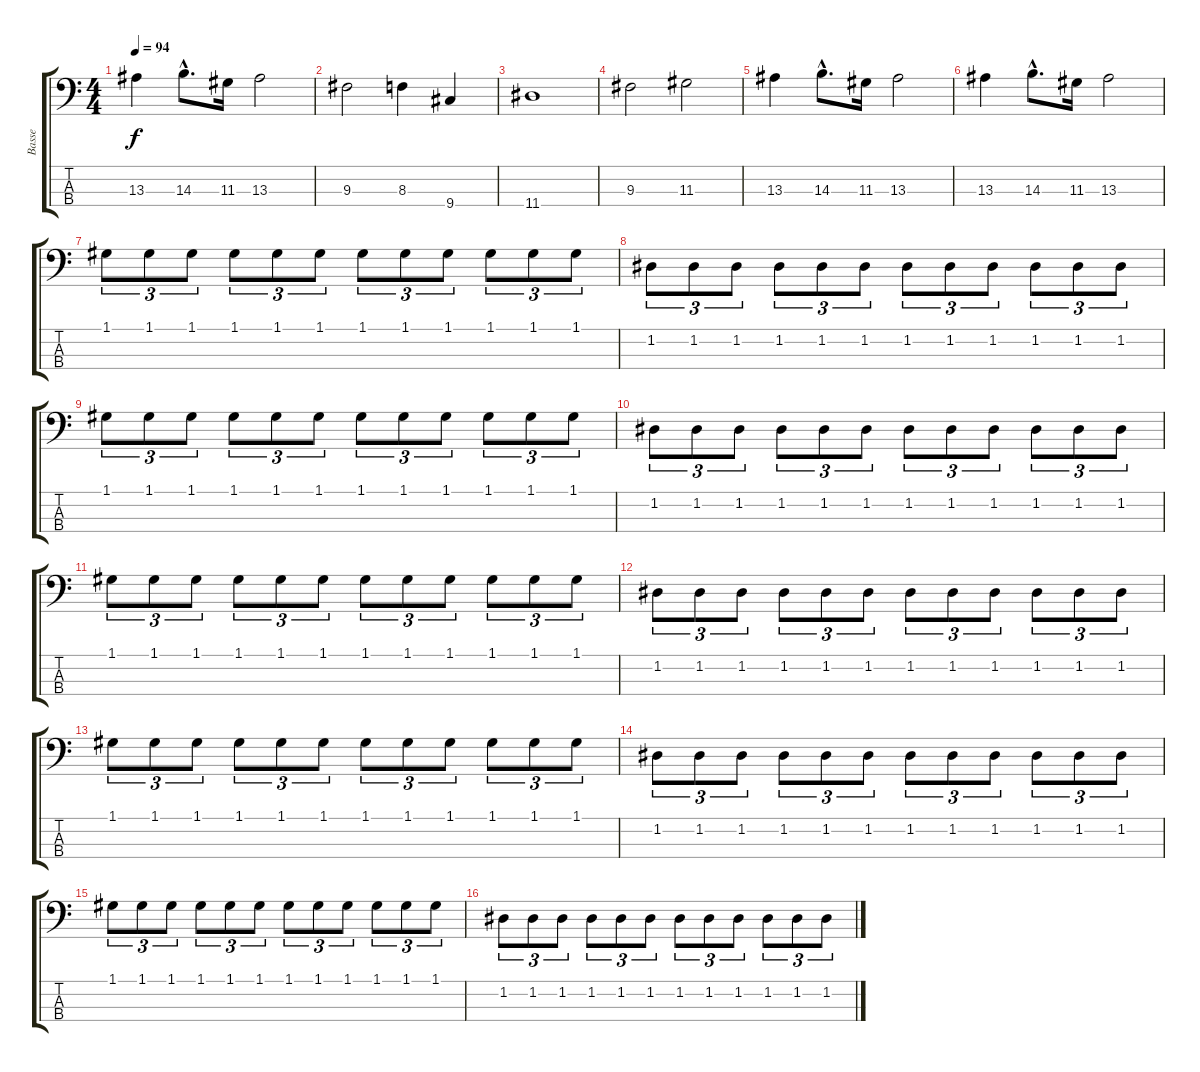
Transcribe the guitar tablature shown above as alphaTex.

\track ("Basse" "Basse") {instrument electricbassfinger}
\staff {score tabs}
\tuning (G2 D2 A1 E1) {hide}
\ts (4 4)
\tempo 94
\clef f4
\ks c
13.3.4{dy f} 14.3{hac}.8{d} 11.3.16 13.3.2 |
9.3.2 8.3.4 9.4.4 |
11.4.1 |
9.3.2 11.3.2 |
13.3.4 14.3{hac}.8{d} 11.3.16 13.3.2 |
13.3.4 14.3{hac}.8{d} 11.3.16 13.3.2 |
1.1.8{tu (3 2)} 1.1.8{tu (3 2)} 1.1.8{tu (3 2)} 1.1.8{tu (3 2)} 1.1.8{tu (3 2)} 1.1.8{tu (3 2)} 1.1.8{tu (3 2)} 1.1.8{tu (3 2)} 1.1.8{tu (3 2)} 1.1.8{tu (3 2)} 1.1.8{tu (3 2)} 1.1.8{tu (3 2)} |
1.2.8{tu (3 2)} 1.2.8{tu (3 2)} 1.2.8{tu (3 2)} 1.2.8{tu (3 2)} 1.2.8{tu (3 2)} 1.2.8{tu (3 2)} 1.2.8{tu (3 2)} 1.2.8{tu (3 2)} 1.2.8{tu (3 2)} 1.2.8{tu (3 2)} 1.2.8{tu (3 2)} 1.2.8{tu (3 2)} |
1.1.8{tu (3 2)} 1.1.8{tu (3 2)} 1.1.8{tu (3 2)} 1.1.8{tu (3 2)} 1.1.8{tu (3 2)} 1.1.8{tu (3 2)} 1.1.8{tu (3 2)} 1.1.8{tu (3 2)} 1.1.8{tu (3 2)} 1.1.8{tu (3 2)} 1.1.8{tu (3 2)} 1.1.8{tu (3 2)} |
1.2.8{tu (3 2)} 1.2.8{tu (3 2)} 1.2.8{tu (3 2)} 1.2.8{tu (3 2)} 1.2.8{tu (3 2)} 1.2.8{tu (3 2)} 1.2.8{tu (3 2)} 1.2.8{tu (3 2)} 1.2.8{tu (3 2)} 1.2.8{tu (3 2)} 1.2.8{tu (3 2)} 1.2.8{tu (3 2)} |
1.1.8{tu (3 2)} 1.1.8{tu (3 2)} 1.1.8{tu (3 2)} 1.1.8{tu (3 2)} 1.1.8{tu (3 2)} 1.1.8{tu (3 2)} 1.1.8{tu (3 2)} 1.1.8{tu (3 2)} 1.1.8{tu (3 2)} 1.1.8{tu (3 2)} 1.1.8{tu (3 2)} 1.1.8{tu (3 2)} |
1.2.8{tu (3 2)} 1.2.8{tu (3 2)} 1.2.8{tu (3 2)} 1.2.8{tu (3 2)} 1.2.8{tu (3 2)} 1.2.8{tu (3 2)} 1.2.8{tu (3 2)} 1.2.8{tu (3 2)} 1.2.8{tu (3 2)} 1.2.8{tu (3 2)} 1.2.8{tu (3 2)} 1.2.8{tu (3 2)} |
1.1.8{tu (3 2)} 1.1.8{tu (3 2)} 1.1.8{tu (3 2)} 1.1.8{tu (3 2)} 1.1.8{tu (3 2)} 1.1.8{tu (3 2)} 1.1.8{tu (3 2)} 1.1.8{tu (3 2)} 1.1.8{tu (3 2)} 1.1.8{tu (3 2)} 1.1.8{tu (3 2)} 1.1.8{tu (3 2)} |
1.2.8{tu (3 2)} 1.2.8{tu (3 2)} 1.2.8{tu (3 2)} 1.2.8{tu (3 2)} 1.2.8{tu (3 2)} 1.2.8{tu (3 2)} 1.2.8{tu (3 2)} 1.2.8{tu (3 2)} 1.2.8{tu (3 2)} 1.2.8{tu (3 2)} 1.2.8{tu (3 2)} 1.2.8{tu (3 2)} |
1.1.8{tu (3 2)} 1.1.8{tu (3 2)} 1.1.8{tu (3 2)} 1.1.8{tu (3 2)} 1.1.8{tu (3 2)} 1.1.8{tu (3 2)} 1.1.8{tu (3 2)} 1.1.8{tu (3 2)} 1.1.8{tu (3 2)} 1.1.8{tu (3 2)} 1.1.8{tu (3 2)} 1.1.8{tu (3 2)} |
1.2.8{tu (3 2)} 1.2.8{tu (3 2)} 1.2.8{tu (3 2)} 1.2.8{tu (3 2)} 1.2.8{tu (3 2)} 1.2.8{tu (3 2)} 1.2.8{tu (3 2)} 1.2.8{tu (3 2)} 1.2.8{tu (3 2)} 1.2.8{tu (3 2)} 1.2.8{tu (3 2)} 1.2.8{tu (3 2)}
